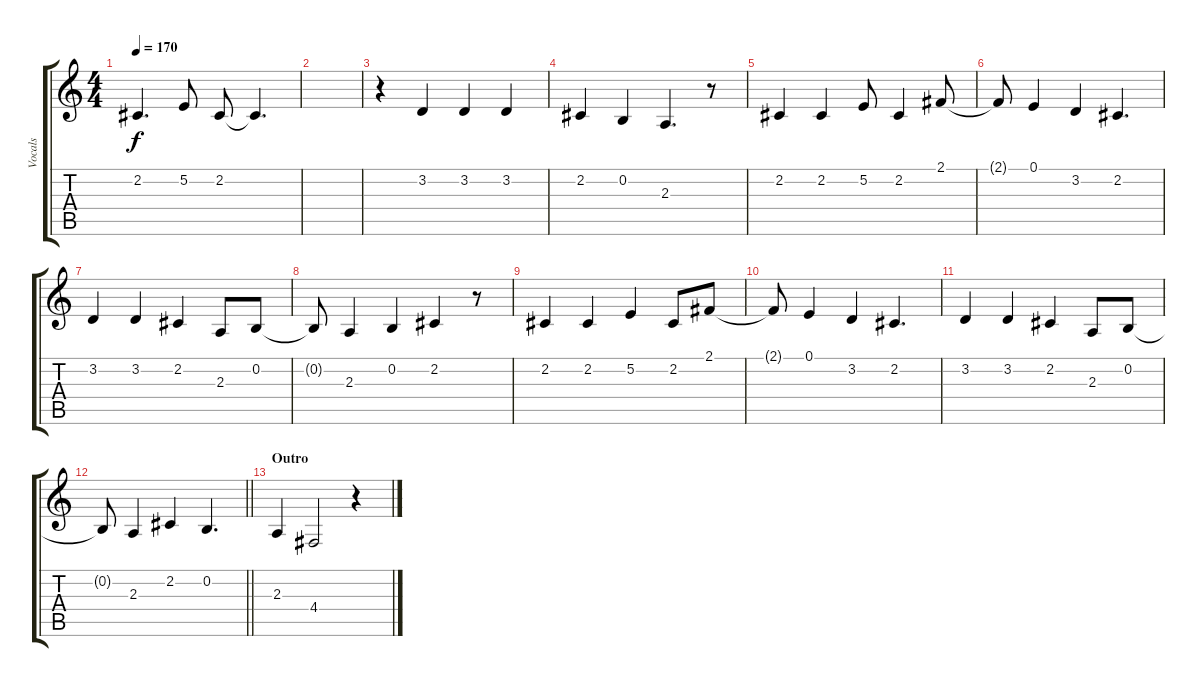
\track ("Vocals" "Vocals") {instrument altosax}
\staff {score tabs}
\tuning (E4 B3 G3 D3 A2 E2) {hide}
\ts (4 4)
\tempo 170
\clef g2
\ks c
2.2.4{d dy f} 5.2.8 2.2.8 2.2{t}.4{d} |
|
r.4 3.2.4 3.2.4 3.2.4 |
2.2.4 0.2.4 2.3.4{d} r.8 |
2.2.4 2.2.4 5.2.8 2.2.4 2.1.8 |
2.1{t}.8 0.1.4 3.2.4 2.2.4{d} |
3.2.4 3.2.4 2.2.4 2.3.8 0.2.8 |
0.2{t}.8 2.3.4 0.2.4 2.2.4 r.8 |
2.2.4 2.2.4 5.2.4 2.2.8 2.1.8 |
2.1{t}.8 0.1.4 3.2.4 2.2.4{d} |
3.2.4 3.2.4 2.2.4 2.3.8 0.2.8 |
\barLineRight lightlight
0.2{t}.8 2.3.4 2.2.4 0.2.4{d} |
\section ("" "Outro")
2.3.4 4.4.2 r.4
